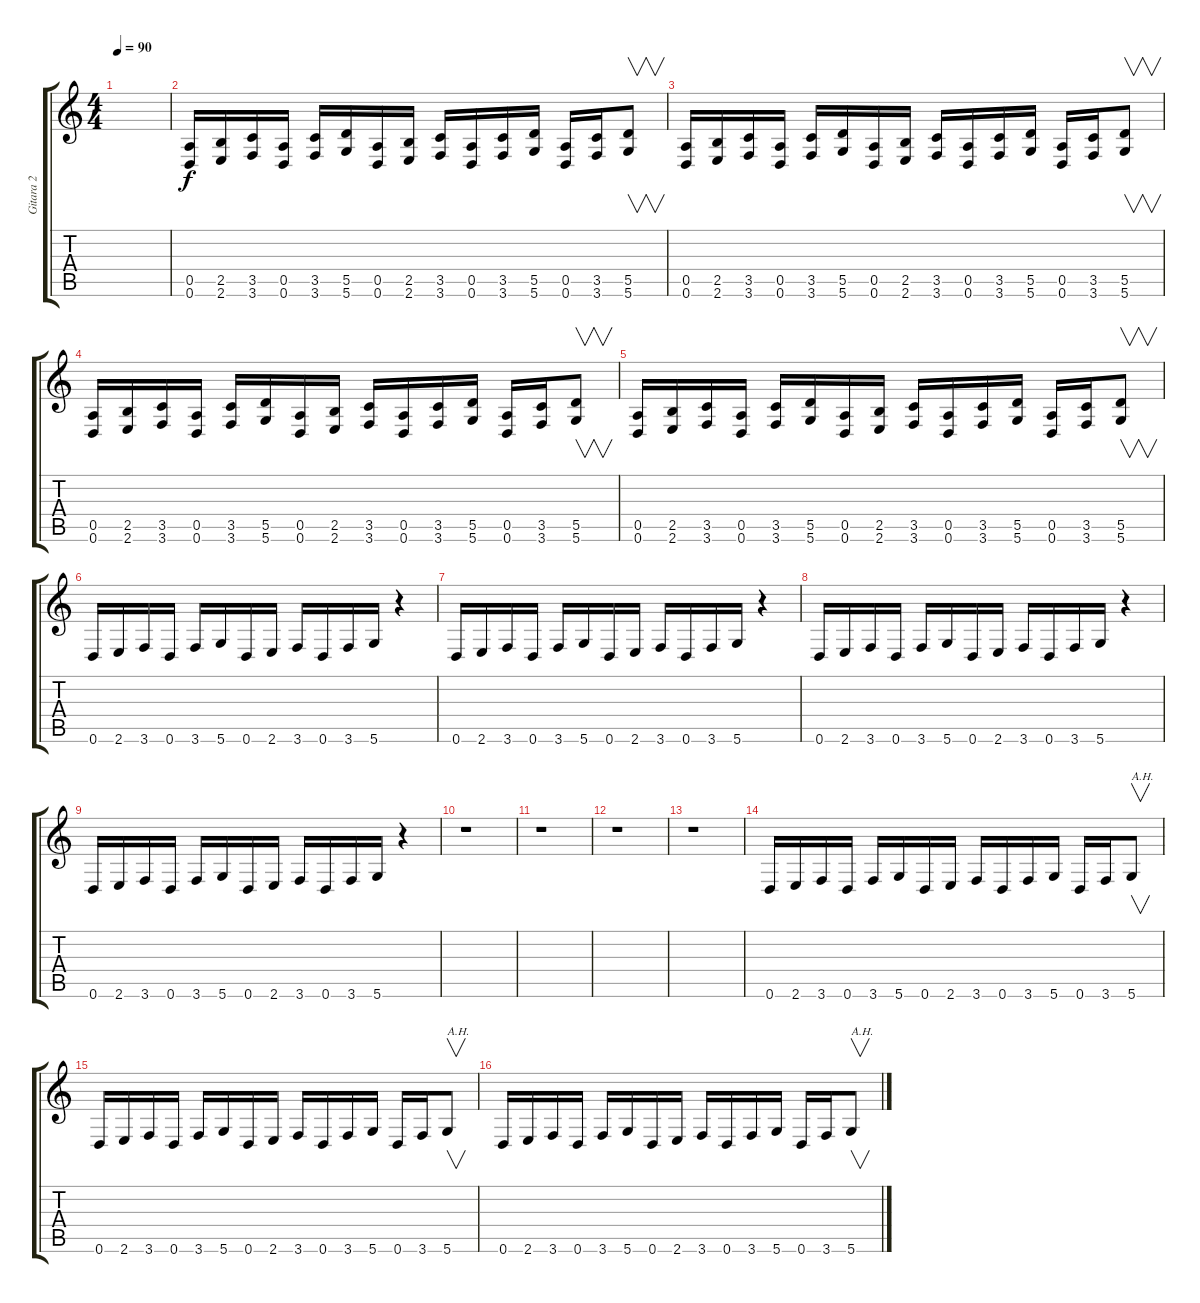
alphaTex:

\track ("Gitara 2" "Gitara 2") {instrument distortionguitar}
\staff {score tabs}
\tuning (E4 B3 G3 D3 A2 D2) {hide}
\ts (4 4)
\tempo 90
\clef g2
\ks c
|
(0.5 0.6).16 (2.5 2.6).16 (3.5 3.6).16 (0.5 0.6).16 (3.5 3.6).16 (5.5 5.6).16 (0.5 0.6).16 (2.5 2.6).16 (3.5 3.6).16 (0.5 0.6).16 (3.5 3.6).16 (5.5 5.6).16 (0.5 0.6).16 (3.5 3.6).16 (5.5 5.6).8{v} |
(0.5 0.6).16 (2.5 2.6).16 (3.5 3.6).16 (0.5 0.6).16 (3.5 3.6).16 (5.5 5.6).16 (0.5 0.6).16 (2.5 2.6).16 (3.5 3.6).16 (0.5 0.6).16 (3.5 3.6).16 (5.5 5.6).16 (0.5 0.6).16 (3.5 3.6).16 (5.5 5.6).8{v} |
(0.5 0.6).16 (2.5 2.6).16 (3.5 3.6).16 (0.5 0.6).16 (3.5 3.6).16 (5.5 5.6).16 (0.5 0.6).16 (2.5 2.6).16 (3.5 3.6).16 (0.5 0.6).16 (3.5 3.6).16 (5.5 5.6).16 (0.5 0.6).16 (3.5 3.6).16 (5.5 5.6).8{v} |
(0.5 0.6).16 (2.5 2.6).16 (3.5 3.6).16 (0.5 0.6).16 (3.5 3.6).16 (5.5 5.6).16 (0.5 0.6).16 (2.5 2.6).16 (3.5 3.6).16 (0.5 0.6).16 (3.5 3.6).16 (5.5 5.6).16 (0.5 0.6).16 (3.5 3.6).16 (5.5 5.6).8{v} |
0.6.16 2.6.16 3.6.16 0.6.16 3.6.16 5.6.16 0.6.16 2.6.16 3.6.16 0.6.16 3.6.16 5.6.16 r.4 |
0.6.16 2.6.16 3.6.16 0.6.16 3.6.16 5.6.16 0.6.16 2.6.16 3.6.16 0.6.16 3.6.16 5.6.16 r.4 |
0.6.16 2.6.16 3.6.16 0.6.16 3.6.16 5.6.16 0.6.16 2.6.16 3.6.16 0.6.16 3.6.16 5.6.16 r.4 |
0.6.16 2.6.16 3.6.16 0.6.16 3.6.16 5.6.16 0.6.16 2.6.16 3.6.16 0.6.16 3.6.16 5.6.16 r.4 |
r.1 |
r.1 |
r.1 |
r.1 |
0.6.16{txt " "} 2.6.16 3.6.16 0.6.16 3.6.16 5.6.16 0.6.16 2.6.16 3.6.16 0.6.16 3.6.16 5.6.16 0.6.16 3.6.16 5.6.8{v txt "A.H."} |
0.6.16{txt " "} 2.6.16 3.6.16 0.6.16 3.6.16 5.6.16 0.6.16 2.6.16 3.6.16 0.6.16 3.6.16 5.6.16 0.6.16 3.6.16 5.6.8{v txt "A.H."} |
0.6.16{txt " "} 2.6.16 3.6.16 0.6.16 3.6.16 5.6.16 0.6.16 2.6.16 3.6.16 0.6.16 3.6.16 5.6.16 0.6.16 3.6.16 5.6.8{v txt "A.H."}
